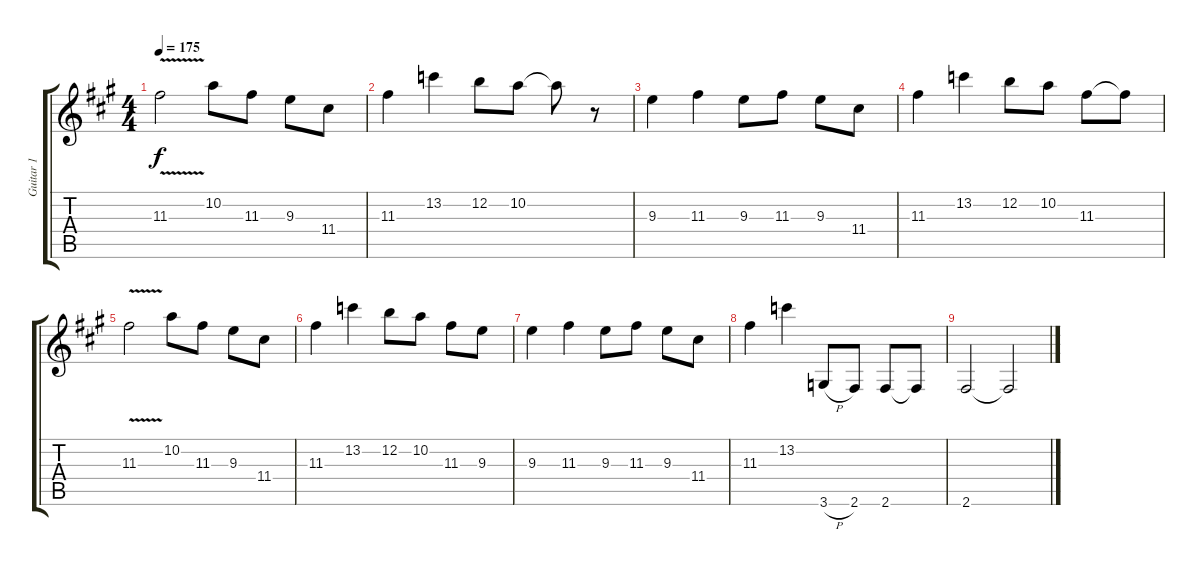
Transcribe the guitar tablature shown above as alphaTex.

\track ("Guitar 1" "Guitar 1") {instrument distortionguitar}
\staff {score tabs}
\tuning (E4 B3 G3 D3 A2 E2) {hide}
\ts (4 4)
\tempo 175
\clef g2
\ks f#minor
11.3{v}.2{dy f} 10.2.8 11.3.8 9.3.8 11.4.8 |
11.3.4 13.2.4 12.2.8 10.2.8 10.2{t}.8 r.8 |
9.3.4 11.3.4 9.3.8 11.3.8 9.3.8 11.4.8 |
11.3.4 13.2.4 12.2.8 10.2.8 11.3.8 11.3{t}.8 |
11.3{v}.2 10.2.8 11.3.8 9.3.8 11.4.8 |
11.3.4 13.2.4 12.2.8 10.2.8 11.3.8 9.3.8 |
9.3.4 11.3.4 9.3.8 11.3.8 9.3.8 11.4.8 |
11.3.4 13.2.4 3.6{h}.8 2.6.8 2.6.8 2.6{t}.8 |
2.6.2 2.6{t}.2
